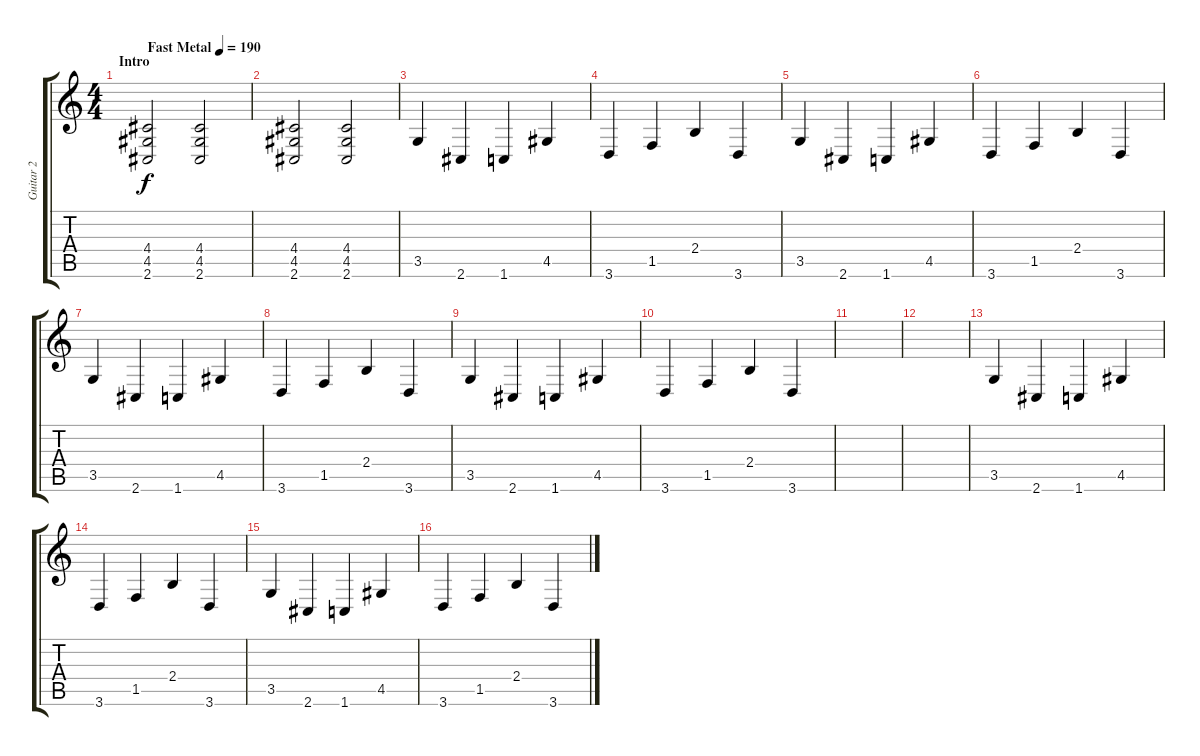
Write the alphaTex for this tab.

\track ("Guitar 2" "Guitar 2") {instrument distortionguitar}
\staff {score tabs}
\tuning (B3 Gb3 D3 A2 E2 B1) {hide}
\ts (4 4)
\section ("" "Intro")
\tempo (190 "Fast Metal")
\clef g2
\ks c
(4.4 4.5 2.6).2{dy f instrument distortionguitar} (4.4 4.5 2.6).2 |
(4.4 4.5 2.6).2 (4.4 4.5 2.6).2 |
3.5.4 2.6.4 1.6.4 4.5.4 |
3.6.4 1.5.4 2.4.4 3.6.4 |
3.5.4 2.6.4 1.6.4 4.5.4 |
3.6.4 1.5.4 2.4.4 3.6.4 |
3.5.4 2.6.4 1.6.4 4.5.4 |
3.6.4 1.5.4 2.4.4 3.6.4 |
3.5.4 2.6.4 1.6.4 4.5.4 |
3.6.4 1.5.4 2.4.4 3.6.4 |
|
|
3.5.4 2.6.4 1.6.4 4.5.4 |
3.6.4 1.5.4 2.4.4 3.6.4 |
3.5.4 2.6.4 1.6.4 4.5.4 |
3.6.4 1.5.4 2.4.4 3.6.4
